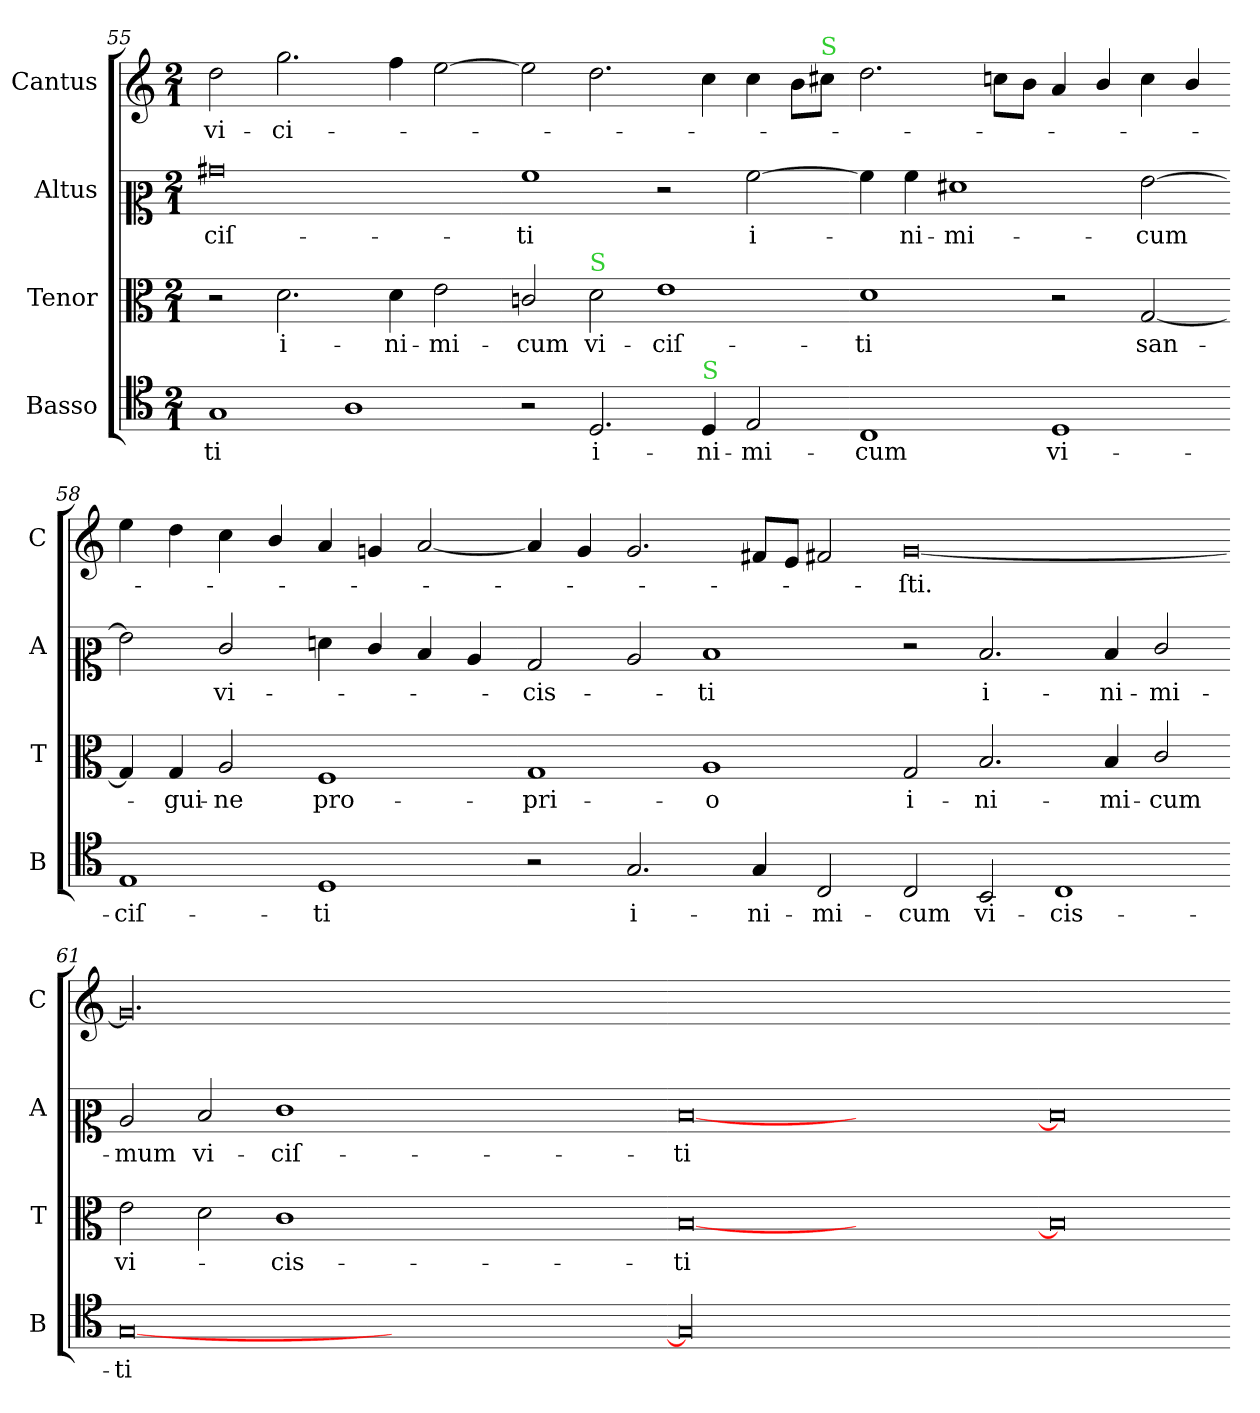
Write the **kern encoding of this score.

**kern	**text	**kern	**text	**kern	**text	**kern	**text
*part4	*part4	*part3	*part3	*part2	*part2	*part1	*part1
*staff4	*staff4	*staff3	*staff3	*staff2	*staff2	*staff1	*staff1
*I"Basso	*	*I"Tenor	*	*I"Altus	*	*I"Cantus	*
*I'B	*	*I'T	*	*I'A	*	*I'C	*
*clefC4	*	*clefC3	*	*clefC2	*	*clefG2	*
*k[]	*	*k[]	*	*k[]	*	*k[]	*
*M2/1	*	*M2/1	*	*M2/1	*	*M2/1	*
=55	=55	=55	=55	=55	=55	=55	=55
1G	-ti	2r	.	0b#X	-ciſ-	2dd\	vi-
.	.	2.d\	i-	.	.	2.gg\	-ci-
1A	.	.	.	.	.	.	.
.	.	4d\	-ni-	.	.	4ff\	.
.	.	2e\	-mi-	.	.	[2ee\	.
=56-	=56-	=56-	=56-	=56-	=56-	=56-	=56-
2r	.	2cn/	-cum	1a	-ti	2ee\]	.
!	!	!LO:TX:a:color=limegreen:t=S	!	!	!	!	!
2.D/	i-	2d\	vi-	.	.	2.dd\	.
.	.	1e	-ciſ-	2r	.	.	.
!LO:TX:a:color=limegreen:t=S	!	!	!	!	!	!	!
4D/	-ni-	.	.	.	.	4cc\	.
!	!	!	!	!	!LO:LY:i	!	!
2E/	-mi-	.	.	[2a\	i-	4cc\	.
.	.	.	.	.	.	8b\L	.
!	!	!	!	!	!	!LO:TX:a:color=limegreen:t=S	!
.	.	.	.	.	.	8cc#X\J	.
=57-	=57-	=57-	=57-	=57-	=57-	=57-	=57-
1C	-cum	1d	-ti	4a\]	.	2.dd\	.
!	!	!	!	!	!LO:LY:i	!	!
.	.	.	.	4a\	-ni-	.	.
!	!	!	!	!	!LO:LY:i	!	!
.	.	.	.	1f#X	-mi-	.	.
.	.	.	.	.	.	8ccn\L	.
.	.	.	.	.	.	8b\J	.
1D	vi-	2r	.	.	.	4a/	.
.	.	.	.	.	.	4b/	.
!	!	!	!LO:LY:i	!	!LO:LY:i	!	!
.	.	[2G/	san-	[2g\	-cum	4cc\	.
.	.	.	.	.	.	4b/	.
=58-	=58-	=58-	=58-	=58-	=58-	=58-	=58-
1E	-ciſ-	4G/]	.	2g\]	.	4ee\	.
!	!	!	!LO:LY:i	!	!	!	!
.	.	4G/	-gui-	.	.	4dd\	.
!	!	!	!LO:LY:i	!	!LO:LY:i	!	!
.	.	2A/	-ne	2e/	vi-	4cc\	.
.	.	.	.	.	.	4b/	.
!	!	!	!LO:LY:i	!	!	!	!
1D	-ti	1F	pro-	4fn\	.	4a/	.
.	.	.	.	4e/	.	4gn/	.
.	.	.	.	4d/	.	[2a/	.
.	.	.	.	4c/	.	.	.
=59-	=59-	=59-	=59-	=59-	=59-	=59-	=59-
!	!	!	!LO:LY:i	!	!LO:LY:i	!	!
2r	.	1G	-pri-	2B/	-cis-	4a/]	.
.	.	.	.	.	.	4g/	.
!	!LO:LY:i	!	!	!	!	!	!
2.G/	i-	.	.	2c/	.	2.g/	.
!	!	!	!LO:LY:i	!	!LO:LY:i	!	!
.	.	1A	-o	1d	-ti	.	.
!	!LO:LY:i	!	!	!	!	!	!
4G/	-ni-	.	.	.	.	8f#X/L	.
.	.	.	.	.	.	8e/J	.
!	!LO:LY:i	!	!	!	!	!	!
2C/	-mi-	.	.	.	.	2f#X/	.
=60-	=60-	=60-	=60-	=60-	=60-	=60-	=60-
!	!LO:LY:i	!	!LO:LY:i	!	!	!	!
2C/	-cum	2G/	i-	2r	.	[0g	-ſti.
!	!LO:LY:i	!	!LO:LY:i	!	!	!	!
2BB/	vi-	2.B/	-ni-	2.d/	i-	.	.
!	!LO:LY:i	!	!	!	!	!	!
1C	-cis-	.	.	.	.	.	.
!	!	!	!LO:LY:i	!	!	!	!
.	.	4B/	-mi-	4d/	-ni-	.	.
!	!	!	!LO:LY:i	!	!	!	!
.	.	2c/	-cum	2e/	-mi-	.	.
=61-	=61-	=61-	=61-	=61-	=61-	=61-	=61-
!	!LO:LY:i	!	!LO:LY:i	!	!	!	!
[0G	-ti	2e\	vi-	2c/	-mum	00.g]	.
.	.	2d\	.	2d/	vi-	.	.
!	!	!	!LO:LY:i	!	!	!	!
.	.	1c	-cis-	1e	-ciſ-	.	.
00ryy	.	00ryy	.	00ryy	.	.	.
=62-	=62-	=62-	=62-	=62-	=62-	=62-	=62-
!	!	!	!LO:LY:i	!	!	!	!
00G]	.	[0B	-ti	[0d	-ti	00ryy	.
.	.	0ryy	.	0ryy	.	.	.
=63-	=63-	=63-	=63-	=63-	=63-	=63-	=63-
0ryy	.	0B]	.	0d]	.	0ryy	.
=-	=-	=-	=-	=-	=-	=-	=-
*-	*-	*-	*-	*-	*-	*-	*-
